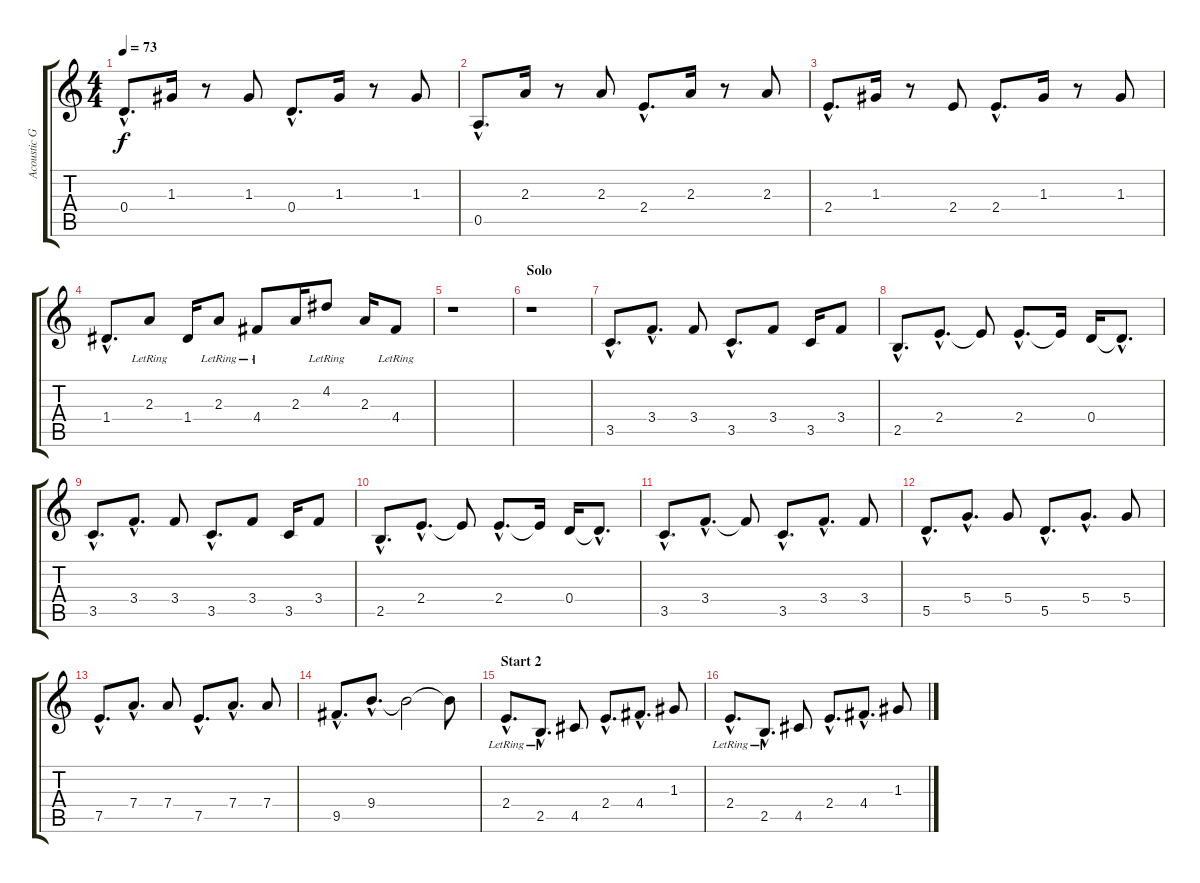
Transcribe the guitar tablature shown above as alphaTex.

\track ("Acoustic Guitar" "Acoustic G") {instrument acousticguitarnylon}
\staff {score tabs}
\tuning (E4 B3 G3 D3 A2 E2) {hide}
\ts (4 4)
\tempo 73
\clef g2
\ks c
0.4{hac}.8{d dy f} 1.3.16 r.8 1.3.8 0.4{hac}.8{d} 1.3.16 r.8 1.3.8 |
0.5{hac}.8{d} 2.3.16 r.8 2.3.8 2.4{hac}.8{d} 2.3.16 r.8 2.3.8 |
2.4{hac}.8{d} 1.3.16 r.8 2.4.8 2.4{hac}.8{d} 1.3.16 r.8 1.3.8 |
1.4{hac}.8{d} 2.3{lr}.8 1.4.16 2.3{lr}.8 4.4{lr}.8 2.3.16 4.2{lr}.8 2.3.16 4.4{lr}.8 |
r.1 |
\section ("" "Solo")
r.1 |
3.5{hac}.8{d} 3.4{hac}.8{d} 3.4.8 3.5{hac}.8{d} 3.4.8 3.5.16 3.4.8 |
2.5{hac}.8{d} 2.4{hac}.8{d} 2.4{t}.8 2.4{hac}.8{d} 2.4{t}.16 0.4.16 0.4{hac t}.8{d} |
3.5{hac}.8{d} 3.4{hac}.8{d} 3.4.8 3.5{hac}.8{d} 3.4.8 3.5.16 3.4.8 |
2.5{hac}.8{d} 2.4{hac}.8{d} 2.4{t}.8 2.4{hac}.8{d} 2.4{t}.16 0.4.16 0.4{hac t}.8{d} |
3.5{hac}.8{d} 3.4{hac}.8{d} 3.4{t}.8 3.5{hac}.8{d} 3.4{hac}.8{d} 3.4.8 |
5.5{hac}.8{d} 5.4{hac}.8{d} 5.4.8 5.5{hac}.8{d} 5.4{hac}.8{d} 5.4.8 |
7.5{hac}.8{d} 7.4{hac}.8{d} 7.4.8 7.5{hac}.8{d} 7.4{hac}.8{d} 7.4.8 |
9.5{hac}.8{d} 9.4{hac}.8{d} 9.4{t}.2 9.4{t}.8 |
\section ("" "Start 2")
2.4{hac lr}.8{d} 2.5{hac lr}.8{d} 4.5.8 2.4{hac}.8{d} 4.4{hac}.8{d} 1.3.8 |
2.4{hac lr}.8{d} 2.5{hac lr}.8{d} 4.5.8 2.4{hac}.8{d} 4.4{hac}.8{d} 1.3.8
